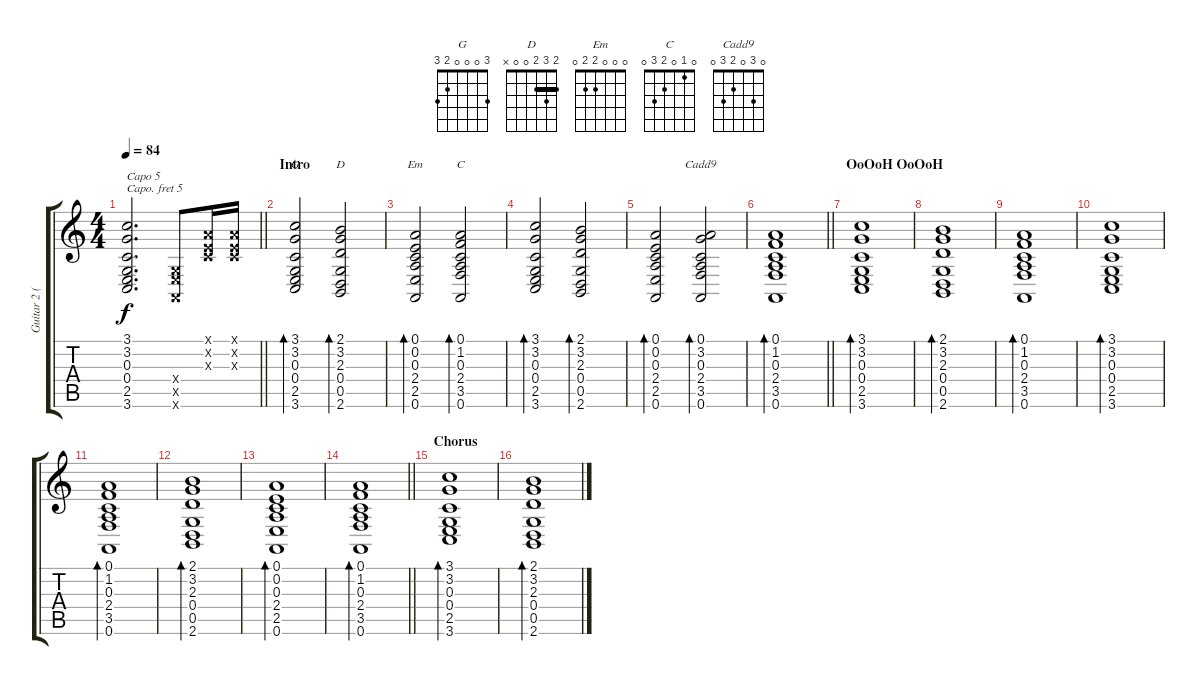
\track ("Guitar 2 (chords Capo 5)" "Guitar 2 (") {instrument electricpiano1}
\staff {score tabs}
\capo 5
\tuning (E4 B3 G3 D3 A2 E2) {hide}
\chord ("G" 3 0 0 0 2 3)
\chord ("D" 2 3 2 0 0 x) {barre 2}
\chord ("Em" 0 0 0 2 2 0)
\chord ("C" 0 1 0 2 3 0)
\chord ("Cadd9" 0 3 0 2 3 0)
\ts (4 4)
\tempo 84
\clef g2
\barLineRight lightlight
\ks c
(3.1 3.2 0.3 0.4 2.5 3.6).2{d txt "Capo 5" dy f instrument electricpiano1} (0.4{x} 2.5{x} 0.6{x}).8 (0.1{x} 0.2{x} 0.3{x}).16 (0.1{x} 0.2{x} 0.3{x}).16 |
\section ("" "Intro")
(3.1 3.2 0.3 0.4 2.5 3.6).2{bd 120 ch "G"} (2.1 3.2 2.3 0.4 0.5 2.6).2{bd 120 ch "D"} |
(0.1 0.2 0.3 2.4 2.5 0.6).2{bd 120 ch "Em"} (0.1 1.2 0.3 2.4 3.5 0.6).2{bd 120 ch "C"} |
(3.1 3.2 0.3 0.4 2.5 3.6).2{bd 120} (2.1 3.2 2.3 0.4 0.5 2.6).2{bd 120} |
(0.1 0.2 0.3 2.4 2.5 0.6).2{bd 120} (0.1 3.2 0.3 2.4 3.5 0.6).2{bd 120 ch "Cadd9"} |
\barLineRight lightlight
(0.1 1.2 0.3 2.4 3.5 0.6).1{bd 240} |
\section ("" "OoOoH OoOoH")
(3.1 3.2 0.3 0.4 2.5 3.6).1{bd 240} |
(2.1 3.2 2.3 0.4 0.5 2.6).1{bd 240} |
(0.1 1.2 0.3 2.4 3.5 0.6).1{bd 240} |
(3.1 3.2 0.3 0.4 2.5 3.6).1{bd 240} |
(0.1 1.2 0.3 2.4 3.5 0.6).1{bd 240} |
(2.1 3.2 2.3 0.4 0.5 2.6).1{bd 240} |
(0.1 0.2 0.3 2.4 2.5 0.6).1{bd 240} |
\barLineRight lightlight
(0.1 1.2 0.3 2.4 3.5 0.6).1{bd 240} |
\section ("" "Chorus")
(3.1 3.2 0.3 0.4 2.5 3.6).1{bd 240} |
(2.1 3.2 2.3 0.4 0.5 2.6).1{bd 240}
